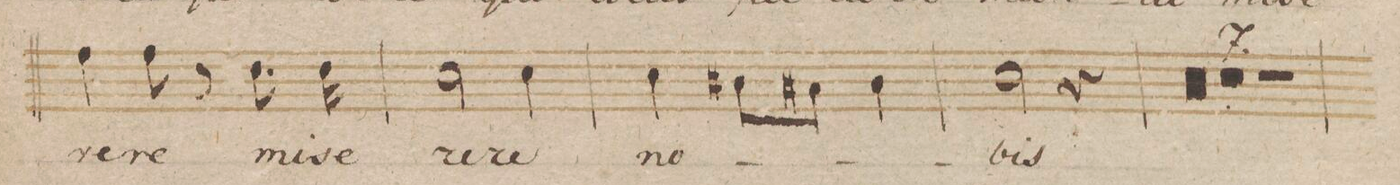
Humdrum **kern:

**kern	**text
*I"Canto	*
*clefC1	*
*k[b-]	*
*M3/4	*
4dd\	-re-
8dd\	-re
8r	.
8.b-\	mi-
16b-\	-se-
=21	=21
2a\	-re-
4a\	-re
=22	=22
4a\	no-
8g#X\L	.
8f#X\J	.
4g#\	.
=23	=23
2a\	-bis
4r	.
=24	=24
0.r	.
=25	=25
=26	=26
=27	=27
=28	=28
1.r	.
=29	=29
=30	=30
2.r	.
=31	=31
*-	*-
